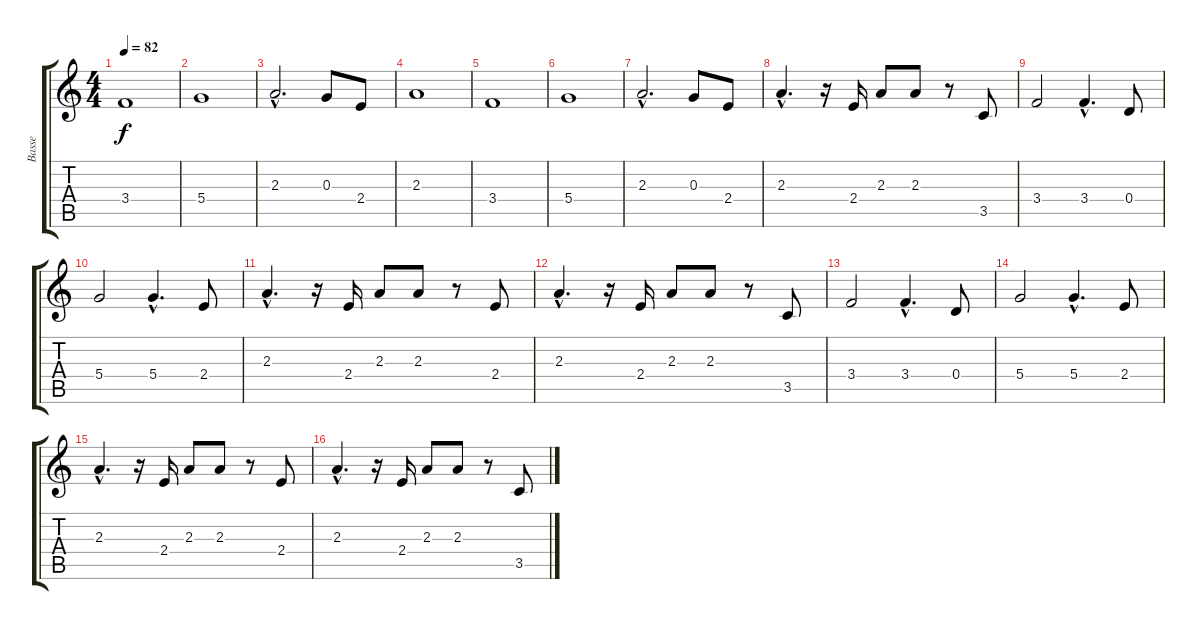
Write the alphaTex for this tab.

\track ("Basse" "Basse") {instrument electricbassfinger}
\staff {score tabs}
\tuning (E4 B3 G3 D3 A2 E2) {hide}
\ts (4 4)
\tempo 82
\clef g2
\ks c
3.4.1{dy f} |
5.4.1 |
2.3{hac}.2{d} 0.3.8 2.4.8 |
2.3.1 |
3.4.1 |
5.4.1 |
2.3{hac}.2{d} 0.3.8 2.4.8 |
2.3{hac}.4{d} r.16 2.4.16 2.3.8 2.3.8 r.8 3.5.8 |
3.4.2 3.4{hac}.4{d} 0.4.8 |
5.4.2 5.4{hac}.4{d} 2.4.8 |
2.3{hac}.4{d} r.16 2.4.16 2.3.8 2.3.8 r.8 2.4.8 |
2.3{hac}.4{d} r.16 2.4.16 2.3.8 2.3.8 r.8 3.5.8 |
3.4.2 3.4{hac}.4{d} 0.4.8 |
5.4.2 5.4{hac}.4{d} 2.4.8 |
2.3{hac}.4{d} r.16 2.4.16 2.3.8 2.3.8 r.8 2.4.8 |
2.3{hac}.4{d} r.16 2.4.16 2.3.8 2.3.8 r.8 3.5.8
